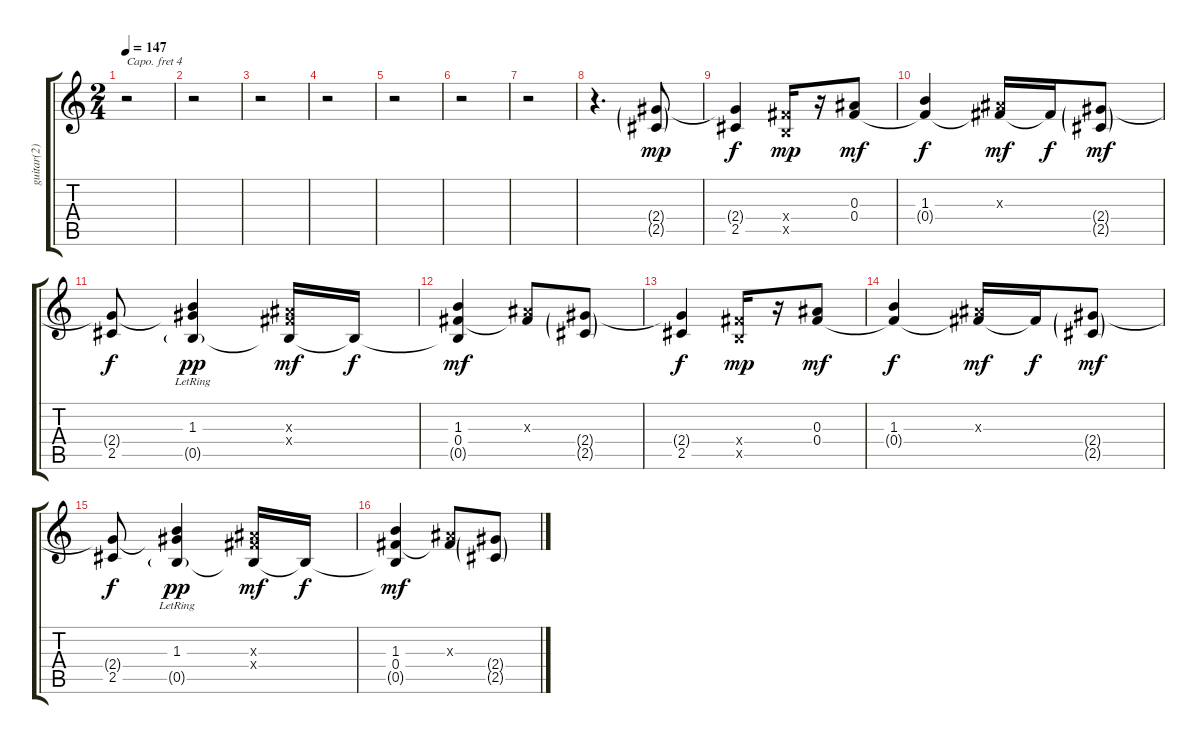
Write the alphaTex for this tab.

\track ("guitar(2)" "guitar(2)") {instrument electricguitarclean}
\staff {score tabs}
\capo 4
\tuning (E4 B3 Gb3 D3 G2 E2) {hide}
\ts (2 4)
\tempo 147
\clef g2
\ks c
r.2{dy mp instrument electricguitarclean} |
r.2 |
r.2 |
r.2 |
r.2 |
r.2 |
r.2 |
r.4{d} (2.4{g} 2.5{g}).8 |
(2.4{t} 2.5).4{dy f} (0.4{x} 0.5{x}).16{dy mp} r.16 (0.3 0.4).8{dy mf} |
(1.3 0.4{t}).4{dy f} (0.3{x} 0.4{t}).16{dy mf} 0.4{t}.16{dy f} (2.4{g} 2.5{g}).8{dy mf} |
(2.4{t} 2.5).8{dy f} (1.3 2.4{t} 0.5{g lr}).4{dy pp} (0.3{x} 0.4{x} 0.5{t}).16{dy mf} 0.5{t}.16{dy f} |
(1.3 0.4 0.5{t}).4{dy mf} (0.3{x} 0.4{t}).8 (2.4{g} 2.5{g}).8 |
(2.4{t} 2.5).4{dy f} (0.4{x} 0.5{x}).16{dy mp} r.16 (0.3 0.4).8{dy mf} |
(1.3 0.4{t}).4{dy f} (0.3{x} 0.4{t}).16{dy mf} 0.4{t}.16{dy f} (2.4{g} 2.5{g}).8{dy mf} |
(2.4{t} 2.5).8{dy f} (1.3 2.4{t} 0.5{g lr}).4{dy pp} (0.3{x} 0.4{x} 0.5{t}).16{dy mf} 0.5{t}.16{dy f} |
(1.3 0.4 0.5{t}).4{dy mf} (0.3{x} 0.4{t}).8 (2.4{g} 2.5{g}).8
